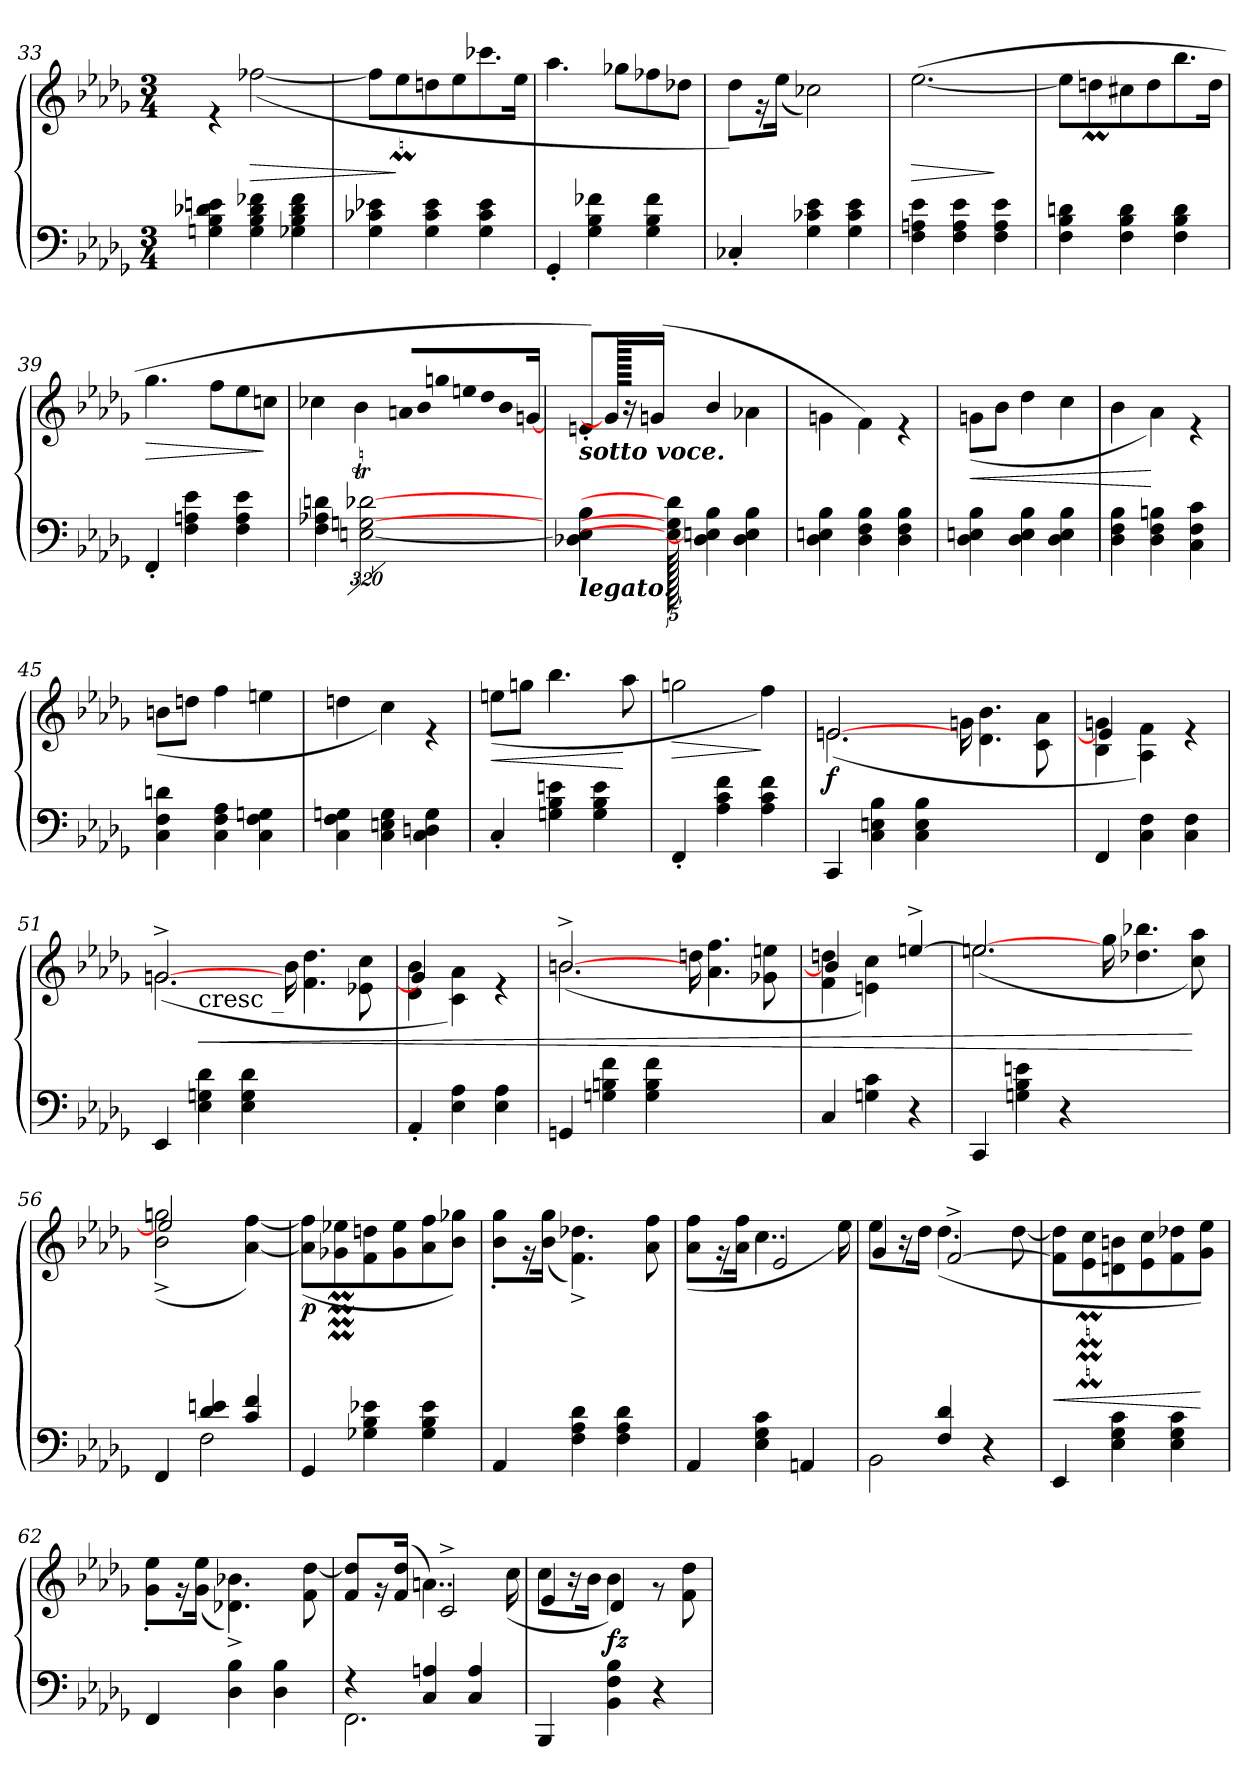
**kern	**kern	**dynam
*part1	*part1	*part1
*staff2	*staff1	*staff1/2
*clefF4	*clefG2	*
*k[b-e-a-d-g-]	*k[b-e-a-d-g-]	*
*D-:	*D-:	*
*M3/4	*M3/4	*
=33	=33	=33
*	*^	*
4Gn\ 4B-\ 4d-X\ 4en\	2.ryy	4r	.
!	!	!	!LO:HP:b
4G\ 4B-\ 4d-\ 4f-X\	.	(>[2ff-X\	>
4G-X\ 4B-\ 4d-\ 4f-\	.	.	.
=34	=34	=34	=34
4G-\ 4c-X\ 4e-X\	2.ryy	8ff-\L]	.
.	.	8ee-M\	]
4G-\ 4c-\ 4e-\	.	8ddn\	.
.	.	8ee-\	.
4G-\ 4c-\ 4e-\	.	8.ccc-X\	.
.	.	16ee-\Jk	.
=35	=35	=35	=35
4GG-'/	2.ryy	4.aa-\	.
4G-\ 4B-\ 4f-X\	.	.	.
.	.	8gg-X\L	.
4G-\ 4B-\ 4f-\	.	8ff-X\	.
.	.	8dd-X\J	.
!!LO:PB:g=z	!!
=36	=36	=36	=36
4C-X'/	2.ryy	8dd-\L)	.
.	.	16r	.
.	.	(>16ee-\Jk	.
4G-\ 4c-X\ 4e-\	.	2cc-X\)	.
4G-\ 4c-\ 4e-\	.	.	.
*	*v	*v	*
=37	=37	=37
!	!	!LO:HP:b
*	*^	*
*	*	*^	*
4F\ 4An\ 4e-\	2.ryy	(>[2.ee-\	2ryy	>
4F\ 4A\ 4e-\	.	.	.	.
4F\ 4A\ 4e-\	.	.	4ryy	]
*	*	*v	*v	*
=38	=38	=38	=38
4F\ 4B-\ 4dn\	2.ryy	8ee-\L]	.
.	.	8ddnm\	.
4F\ 4B-\ 4d\	.	8cc#X\	.
.	.	8dd\	.
4F\ 4B-\ 4d\	.	8.bb-\	.
.	.	16dd\Jk	.
=39	=39	=39	=39
!	!	!	!LO:HP:b
4FF'/	2.ryy	4.gg-\	>
4F\ 4An\ 4e-\	.	.	.
.	.	8ff\L	.
4F\ 4A\ 4e-\	.	8ee-\	.
.	.	8ccn\J	]
=40	=40	=40	=40
640ryy	2.ryy	4cc-X\	.
4F\ 4A-X\ 4dn\	.	.	.
.	.	4b-T\	.
[640%319En\ [640%319Gn\ [640%319d-X\	.	.	.
*	*	*Xtuplet	*
!	!	!LO:N:vis=16	!
.	.	640%23an!/LL	.
!	!	!LO:N:vis=16	!
.	.	640%23b-!/	.
!	!	!LO:N:vis=16	!
.	.	640%23ggn!/	.
!	!	!LO:N:vis=16	!
.	.	640%23een!/	.
!	!	!LO:N:vis=16	!
.	.	640%23dd-!/	.
!	!	!LO:N:vis=16	!
.	.	640%23b-!/	.
.	.	[320%11gn!/JJ	.
=41	=41	=41	=41
!	!LO:TX:b:Bi:t=sotto voce.	!	!
!LO:TX:b:Bi:t=legato.	!	!	!
4D-X\ 4E\] 4B-\	2.ryy	8en'/L)	.
.	.	640g!/JJ]	.
.	.	16r	.
.	.	(<16gn/Jk	.
640E\_ 640G\] 640d-\]	.	.	.
4D-\ 4En\ 4B-\	.	4b-/	.
4D-\ 4E\ 4B-\	.	4a-X\	.
.	640ryy	.	.
!!LO:LB:g=z	!!
=42	=42	=42	=42
4D-\ 4En\ 4B-\	2.ryy	4gn\	.
4D-\ 4F\ 4B-\	.	4f\)	.
4D-\ 4F\ 4B-\	.	4r	.
=43	=43	=43	=43
!	!	!	!LO:HP:b
4D-\ 4En\ 4B-\	2.ryy	(>8gn\L	<
.	.	8b-\J	.
4D-\ 4E\ 4B-\	.	4dd-\	.
4D-\ 4E\ 4B-\	.	4cc\	.
=44	=44	=44	=44
4D-\ 4F\ 4B-\	2.ryy	4b-\	.
4D-\ 4F\ 4Bn\	.	4a-\)	[
4C\ 4F\ 4c\	.	4r	.
=45	=45	=45	=45
4C\ 4F\ 4dn\	2.ryy	(>8bn\L	.
.	.	8ddn\J	.
4C\ 4F\ 4A-\	.	4ff\	.
4C\ 4F\ 4Gn\	.	4een\	.
=46	=46	=46	=46
4C\ 4F\ 4Gn\	2.ryy	4ddn\	.
4C\ 4En\ 4G\	.	4cc\)	.
4C\ 4Dn\ 4G\	.	4r	.
=47	=47	=47	=47
!	!	!	!LO:HP:b
4C'/	2.ryy	(>8een\L	<
.	.	8ggn\J	.
4Gn\ 4B-\ 4en\	.	4.bb-\	.
4G\ 4B-\ 4e\	.	.	.
.	.	8aa-\	[
=48	=48	=48	=48
!	!	!	!LO:HP:b
4FF'/	2.ryy	2ggn\	>
4A-\ 4c\ 4f\	.	.	.
4A-\ 4c\ 4f\	.	4ff\)	]
=49	=49	=49	=49
*	*	*^	*
!	!	!	!	!LO:DY:b
4CC/	2.ryy	(>2.en\	[2.e/	f
4C\ 4En\ 4B-\	.	.	.	.
4C\ 4E\ 4B-\	.	.	.	.
2ryy	2ryy	16gn\	2ryy	.
.	.	4.d-\ 4.b-\	.	.
.	.	8c\ 8a-\	.	.
16ryy	16ryy	.	16ryy	.
!!LO:LB:g=z	!!	!!
=50	=50	=50	=50	=50
4FF/	2.ryy	4B-\ 4gn\	4e/]	.
4C\ 4F\	.	4A-\ 4f\)	2ryy	.
4C\ 4F\	.	4r	.	.
=51	=51	=51	=51	=51
4EE-/	4ryy	(>2.gn\	[2.g^/	.
!	!LO:TX:b:t=cresc _	!	!	!
!	!	!	!	!LO:HP:b
4E-\ 4Gn\ 4d-\	4ryy	.	.	<
4E-\ 4G\ 4d-\	4ryy	.	.	.
2ryy	2ryy	16b-\	2ryy	.
.	.	4.f\ 4.dd-\	.	.
.	.	8e-X\ 8cc\	.	.
16ryy	16ryy	.	16ryy	.
=52	=52	=52	=52	=52
4AA-'/	2.ryy	4d-\ 4b-\	4g/]	.
4E-\ 4A-\	.	4c\ 4a-\)	2ryy	.
4E-\ 4A-\	.	4r	.	.
=53	=53	=53	=53	=53
4GGn/	2.ryy	(>2.bn\	[2.b^/	.
4Gn\ 4Bn\ 4f\	.	.	.	.
4G\ 4B\ 4f\	.	.	.	.
2ryy	2ryy	16ddn\	2ryy	.
.	.	4.a-\ 4.ff\	.	.
.	.	8g-X\ 8een\	.	.
16ryy	16ryy	.	16ryy	.
=54	=54	=54	=54	=54
4C/	2.ryy	4f\ 4ddn\	4b/]	.
4Gn\ 4c\	.	4en\ 4cc\)	4ryy	.
4r	.	4ryy	[4een^/	.
=55	=55	=55	=55	=55
4CC/	2.ryy	(>2.een\	2.ee/_	.
4Gn\ 4B-\ 4en\	.	.	.	.
4r	.	.	.	.
2ryy	2ryy	16gg-\	2ryy	.
.	.	4.dd-X\ 4.bb-X\	.	.
.	.	8cc\ 8aa-\)	.	[
16ryy	16ryy	.	16ryy	.
=56	=56	=56	=56	=56
*^	*	*	*	*
4FF/	4ryy	2.ryy	(>2b-\^ 2ggn\^	2ee/]	.
4d-/ 4en/	2F\	.	.	.	.
4c/ 4f/	.	.	[4a-\ [4ff\)	4ryy	.
*v	*v	*	*	*	*
!!LO:LB:g=z
=57	=57	=57	=57	=57
!	!	!	!	!LO:DY:b
*	*	*v	*v	*
4GG-/	2.ryy	(>8a-\] 8ff\]L	p
.	.	8g-X\M 8ee-X\M	.
4G-X\ 4B-\ 4e-X\	.	8f\ 8ddn\	.
.	.	8g-\ 8ee-\	.
4G-\ 4B-\ 4e-\	.	8a-\ 8ff\	.
.	.	8b-\ 8gg-X\J)	.
=58	=58	=58	=58
4AA-/	2.ryy	8b-\' 8gg-\'L	.
.	.	16r	.
.	.	(>16b-\ 16gg-\Jk	.
4F\ 4A-\ 4d-\	.	4.f\^ 4.dd-X\^)	.
4F\ 4A-\ 4d-\	.	.	.
.	.	8a-\ 8ff\	.
=59	=59	=59	=59
*	*	*^	*
4AA-/	2.ryy	(>8a-\ 8ff\L	4ryy	.
.	.	16r	.	.
.	.	16a-\ 16ff\Jk	.	.
4E-\ 4G-\ 4c\	.	4..cc\	2e-/	.
4AAn/	.	.	.	.
.	.	16ee-\)	.	.
=60	=60	=60	=60	=60
*^	*	*	*	*
4ryy	2BB-\	2.ryy	8ee-\L	4g-/	.
.	.	.	16r	.	.
.	.	.	16dd-\Jk	.	.
4F/ 4d-/	.	.	(>4.dd-\	[2f^/	.
4r	4ryy	.	.	.	.
.	.	.	[8dd-\	.	.
*v	*v	*	*	*	*
*	*	*v	*v	*
=61	=61	=61	=61
!	!	!	!LO:HP:b
4EE-/	2.ryy	8f\] 8dd-\]L	<
.	.	8e-\M 8cc\M	.
4E-\ 4G-\ 4c\	.	8dn\ 8bn\	.
.	.	8e-\ 8cc\	.
4E-\ 4G-\ 4c\	.	8f\ 8dd-X\	.
.	.	8g-\ 8ee-\J)	[
=62	=62	=62	=62
4FF/	2.ryy	8g-\' 8ee-\'L	.
.	.	16r	.
.	.	(>16g-\ 16ee-\Jk	.
4D-\ 4B-\	.	4.d-X\^ 4.b-X\^)	.
4D-\ 4B-\	.	.	.
.	.	8f\ [8dd-\	.
!!LO:LB:g=z
=63	=63	=63	=63
*^	*	*^	*
4r	2.FF\	2.ryy	8f/ 8dd-/]L	4ryy	.
.	.	.	16r	.	.
.	.	.	(>16f/ 16dd-/Jk	.	.
4C/ 4An/	.	.	4..an\)	2c^/	.
4C/ 4A/	.	.	.	.	.
.	.	.	(>16cc\	.	.
*v	*v	*	*	*	*
=64	=64	=64	=64	=64
4BBB-/	2.ryy	8cc\L	4e-/	.
.	.	16r	.	.
.	.	16b-\Jk	.	.
!	!	!	!	!LO:DY:b
4BB-\ 4F\ 4B-\	.	4b-\)	4d-/	fz
4r	.	8r	4ryy	.
.	.	8f\ 8dd-\	.	.
*	*v	*v	*v	*
=	=	=
*-	*-	*-
